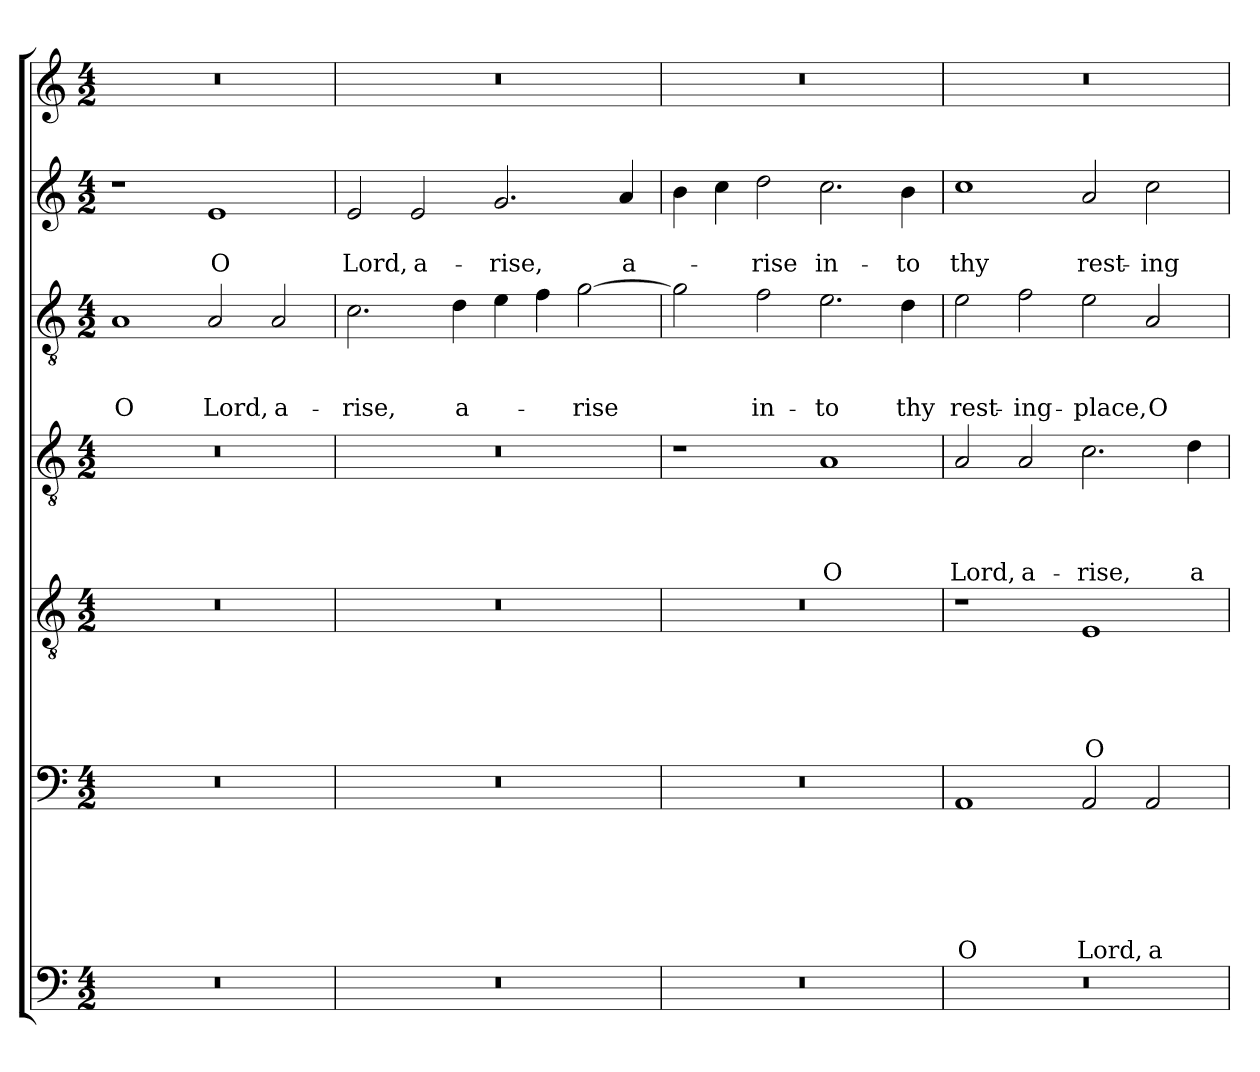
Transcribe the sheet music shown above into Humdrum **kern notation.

**kern	**kern	**text	**text	**text	**text	**text	**text	**kern	**text	**text	**text	**text	**text	**kern	**text	**text	**text	**text	**kern	**text	**text	**text	**kern	**text	**text	**kern
*part7	*part6	*part6	*part6	*part6	*part6	*part6	*part6	*part5	*part5	*part5	*part5	*part5	*part5	*part4	*part4	*part4	*part4	*part4	*part3	*part3	*part3	*part3	*part2	*part2	*part2	*part1
*staff7	*staff6	*staff6	*staff6	*staff6	*staff6	*staff6	*staff6	*staff5	*staff5	*staff5	*staff5	*staff5	*staff5	*staff4	*staff4	*staff4	*staff4	*staff4	*staff3	*staff3	*staff3	*staff3	*staff2	*staff2	*staff2	*staff1
*clefF4	*clefF4	*	*	*	*	*	*	*clefGv2	*	*	*	*	*	*clefGv2	*	*	*	*	*clefGv2	*	*	*	*clefG2	*	*	*clefG2
*k[]	*k[]	*	*	*	*	*	*	*k[]	*	*	*	*	*	*k[]	*	*	*	*	*k[]	*	*	*	*k[]	*	*	*k[]
*a:	*a:	*	*	*	*	*	*	*a:	*	*	*	*	*	*a:	*	*	*	*	*a:	*	*	*	*a:	*	*	*a:
*M4/2	*M4/2	*	*	*	*	*	*	*M4/2	*	*	*	*	*	*M4/2	*	*	*	*	*M4/2	*	*	*	*M4/2	*	*	*M4/2
=1	=1	=1	=1	=1	=1	=1	=1	=1	=1	=1	=1	=1	=1	=1	=1	=1	=1	=1	=1	=1	=1	=1	=1	=1	=1	=1
!	!	!	!	!	!	!	!	!	!	!	!	!	!	!	!	!	!	!	!	!	!	!LO:LY:b	!	!	!	!
0r	0r	.	.	.	.	.	.	0r	.	.	.	.	.	0r	.	.	.	.	1A	.	.	O	1r	.	.	0r
!	!	!	!	!	!	!	!	!	!	!	!	!	!	!	!	!	!	!	!	!	!	!LO:LY:b	!	!	!LO:LY:b	!
.	.	.	.	.	.	.	.	.	.	.	.	.	.	.	.	.	.	.	2A/	.	.	Lord,	1e	.	O	.
!	!	!	!	!	!	!	!	!	!	!	!	!	!	!	!	!	!	!	!	!	!	!LO:LY:b	!	!	!	!
.	.	.	.	.	.	.	.	.	.	.	.	.	.	.	.	.	.	.	2A/	.	.	a-	.	.	.	.
=2	=2	=2	=2	=2	=2	=2	=2	=2	=2	=2	=2	=2	=2	=2	=2	=2	=2	=2	=2	=2	=2	=2	=2	=2	=2	=2
!	!	!	!	!	!	!	!	!	!	!	!	!	!	!	!	!	!	!	!	!	!	!LO:LY:b	!	!	!LO:LY:b	!
0r	0r	.	.	.	.	.	.	0r	.	.	.	.	.	0r	.	.	.	.	2.c\	.	.	-rise,	2e/	.	Lord,	0r
!	!	!	!	!	!	!	!	!	!	!	!	!	!	!	!	!	!	!	!	!	!	!	!	!	!LO:LY:b	!
.	.	.	.	.	.	.	.	.	.	.	.	.	.	.	.	.	.	.	.	.	.	.	2e/	.	a-	.
!	!	!	!	!	!	!	!	!	!	!	!	!	!	!	!	!	!	!	!	!	!	!LO:LY:b	!	!	!	!
.	.	.	.	.	.	.	.	.	.	.	.	.	.	.	.	.	.	.	4d\	.	.	a-	.	.	.	.
!	!	!	!	!	!	!	!	!	!	!	!	!	!	!	!	!	!	!	!	!	!	!	!	!	!LO:LY:b	!
.	.	.	.	.	.	.	.	.	.	.	.	.	.	.	.	.	.	.	4e\	.	.	.	2.g/	.	-rise,	.
.	.	.	.	.	.	.	.	.	.	.	.	.	.	.	.	.	.	.	4f\	.	.	.	.	.	.	.
!	!	!	!	!	!	!	!	!	!	!	!	!	!	!	!	!	!	!	!	!	!	!LO:LY:b	!	!	!	!
.	.	.	.	.	.	.	.	.	.	.	.	.	.	.	.	.	.	.	[2g\	.	.	-rise	.	.	.	.
!	!	!	!	!	!	!	!	!	!	!	!	!	!	!	!	!	!	!	!	!	!	!	!	!	!LO:LY:b	!
.	.	.	.	.	.	.	.	.	.	.	.	.	.	.	.	.	.	.	.	.	.	.	4a/	.	a-	.
=3	=3	=3	=3	=3	=3	=3	=3	=3	=3	=3	=3	=3	=3	=3	=3	=3	=3	=3	=3	=3	=3	=3	=3	=3	=3	=3
0r	0r	.	.	.	.	.	.	0r	.	.	.	.	.	1r	.	.	.	.	2g\]	.	.	.	4b\	.	.	0r
.	.	.	.	.	.	.	.	.	.	.	.	.	.	.	.	.	.	.	.	.	.	.	4cc\	.	.	.
!	!	!	!	!	!	!	!	!	!	!	!	!	!	!	!	!	!	!	!	!	!	!LO:LY:b	!	!	!LO:LY:b	!
.	.	.	.	.	.	.	.	.	.	.	.	.	.	.	.	.	.	.	2f\	.	.	in-	2dd\	.	-rise	.
!	!	!	!	!	!	!	!	!	!	!	!	!	!	!	!	!	!	!LO:LY:b	!	!	!	!LO:LY:b	!	!	!LO:LY:b	!
.	.	.	.	.	.	.	.	.	.	.	.	.	.	1A	.	.	.	O	2.e\	.	.	-to	2.cc\	.	in-	.
!	!	!	!	!	!	!	!	!	!	!	!	!	!	!	!	!	!	!	!	!	!	!LO:LY:b	!	!	!LO:LY:b	!
.	.	.	.	.	.	.	.	.	.	.	.	.	.	.	.	.	.	.	4d\	.	.	thy	4b\	.	-to	.
=4	=4	=4	=4	=4	=4	=4	=4	=4	=4	=4	=4	=4	=4	=4	=4	=4	=4	=4	=4	=4	=4	=4	=4	=4	=4	=4
!	!	!	!	!	!	!	!LO:LY:b	!	!	!	!	!	!	!	!	!	!	!LO:LY:b	!	!	!	!LO:LY:b	!	!	!LO:LY:b	!
0r	1AA	.	.	.	.	.	O	1r	.	.	.	.	.	2A/	.	.	.	Lord,	2e\	.	.	rest-	1cc	.	thy	0r
!	!	!	!	!	!	!	!	!	!	!	!	!	!	!	!	!	!	!LO:LY:b	!	!	!	!LO:LY:b	!	!	!	!
.	.	.	.	.	.	.	.	.	.	.	.	.	.	2A/	.	.	.	a-	2f\	.	.	-ing-	.	.	.	.
!	!	!	!	!	!	!	!LO:LY:b	!	!	!	!	!	!LO:LY:b	!	!	!	!	!LO:LY:b	!	!	!	!LO:LY:b	!	!	!LO:LY:b	!
.	2AA/	.	.	.	.	.	Lord,	1E	.	.	.	.	O	2.c\	.	.	.	-rise,	2e\	.	.	-place,	2a/	.	rest-	.
!	!	!	!	!	!	!	!LO:LY:b	!	!	!	!	!	!	!	!	!	!	!	!	!	!	!LO:LY:b	!	!	!LO:LY:b	!
.	2AA/	.	.	.	.	.	a-	.	.	.	.	.	.	.	.	.	.	.	2A/	.	.	O	2cc\	.	-ing-	.
!	!	!	!	!	!	!	!	!	!	!	!	!	!	!	!	!	!	!LO:LY:b	!	!	!	!	!	!	!	!
.	.	.	.	.	.	.	.	.	.	.	.	.	.	4d\	.	.	.	a-	.	.	.	.	.	.	.	.
=	=	=	=	=	=	=	=	=	=	=	=	=	=	=	=	=	=	=	=	=	=	=	=	=	=	=
*-	*-	*-	*-	*-	*-	*-	*-	*-	*-	*-	*-	*-	*-	*-	*-	*-	*-	*-	*-	*-	*-	*-	*-	*-	*-	*-
